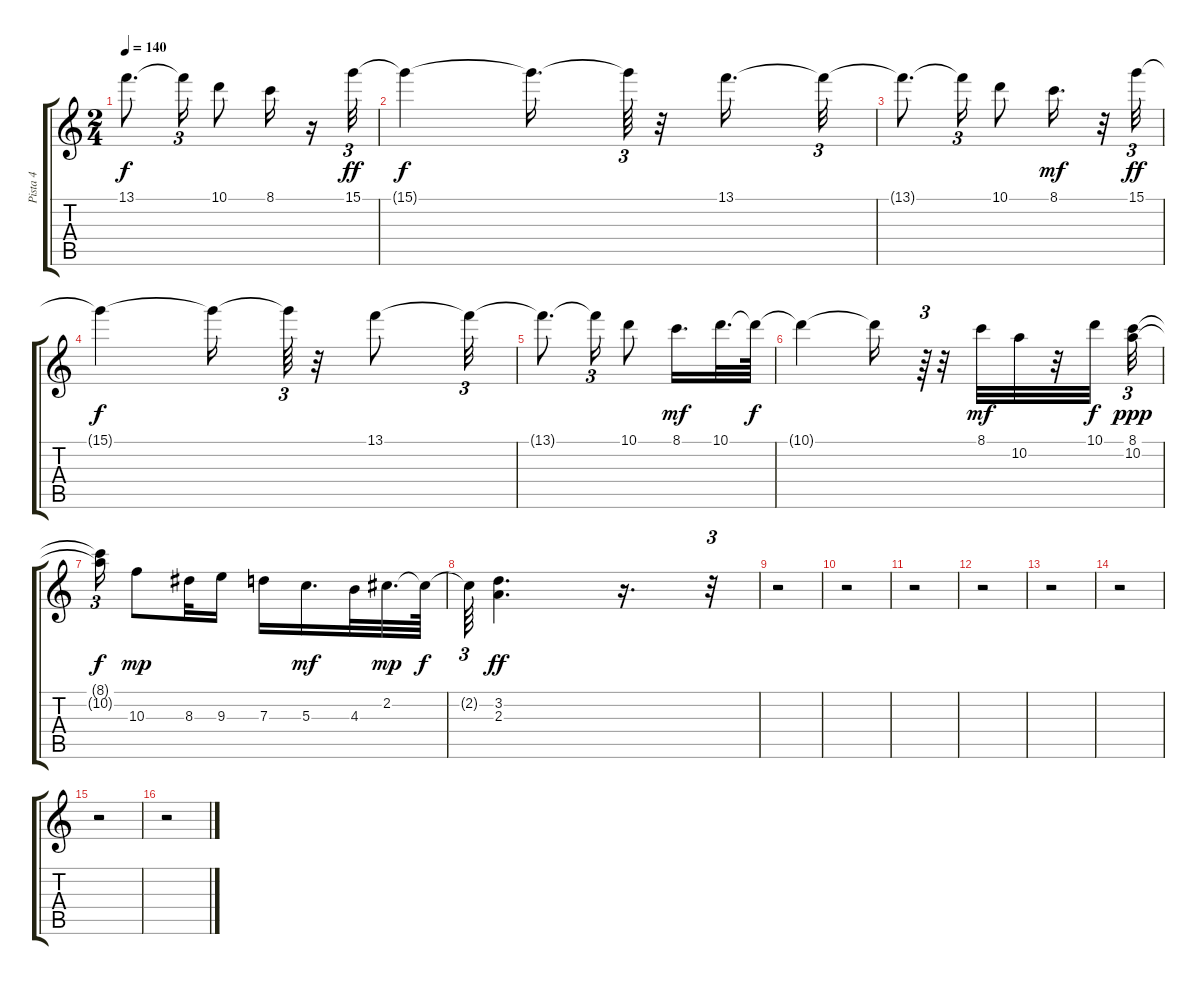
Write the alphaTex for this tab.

\track ("Pista 4" "Pista 4") {instrument distortionguitar}
\staff {score tabs}
\tuning (E4 B3 G3 D3 A2 E2) {hide}
\ts (2 4)
\tempo 140
\clef g2
\ks c
13.1{t}.8{d dy f} 13.1{t}.16{tu (3 2)} 10.1.8 8.1.16 r.16 15.1.32{tu (3 2) dy ff} |
15.1{t}.4{dy f} 15.1{t}.16{d} 15.1{t}.64{tu (3 2)} r.32 13.1.16{d} 13.1{t}.32{tu (3 2)} |
13.1{t}.8{d} 13.1{t}.16{tu (3 2)} 10.1.8 8.1.16{d dy mf} r.32 15.1.32{tu (3 2) dy ff} |
15.1{t}.4{dy f} 15.1{t}.16 15.1{t}.64{tu (3 2)} r.32 13.1.8 13.1{t}.32{tu (3 2)} |
13.1{t}.8{d} 13.1{t}.16{tu (3 2)} 10.1.8 8.1.16{d dy mf} 10.1.32{d} 10.1{t}.64{dy f} |
10.1{t}.4 10.1{t}.16 r.64{tu (3 2)} r.32 8.1.32{dy mf} 10.2.32 r.32 10.1.32{dy f} (8.1 10.2).32{tu (3 2) dy ppp} |
(8.1{t} 10.2{t}).16{tu (3 2) dy f} 10.3.8{dy mp} 8.3.32 9.3.16 7.3.16 5.3.16{d dy mf} 4.3.32 2.2.32{d dy mp} 2.2{t}.64{dy f} |
2.2{t}.64{tu (3 2)} (3.2 2.3).4{d dy ff} r.16{d} r.32{tu (3 2)} |
r.2 |
r.2 |
r.2 |
r.2 |
r.2 |
r.2 |
r.2 |
r.2
